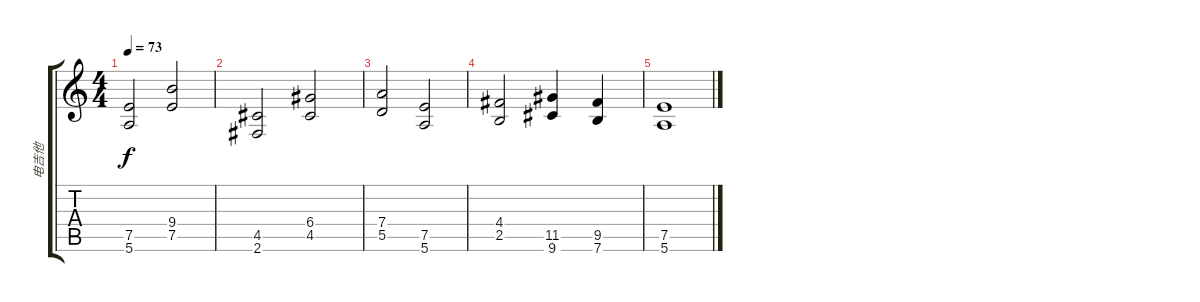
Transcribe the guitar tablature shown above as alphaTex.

\track ("电吉他" "电吉他") {instrument distortionguitar}
\staff {score tabs}
\tuning (E4 B3 G3 D3 A2 E2) {hide}
\ts (4 4)
\tempo 73
\clef g2
\ks c
(7.5 5.6).2{dy f} (9.4 7.5).2 |
(4.5 2.6).2 (6.4 4.5).2 |
(7.4 5.5).2 (7.5 5.6).2 |
(4.4 2.5).2 (11.5 9.6).4 (9.5 7.6).4 |
(7.5 5.6).1
